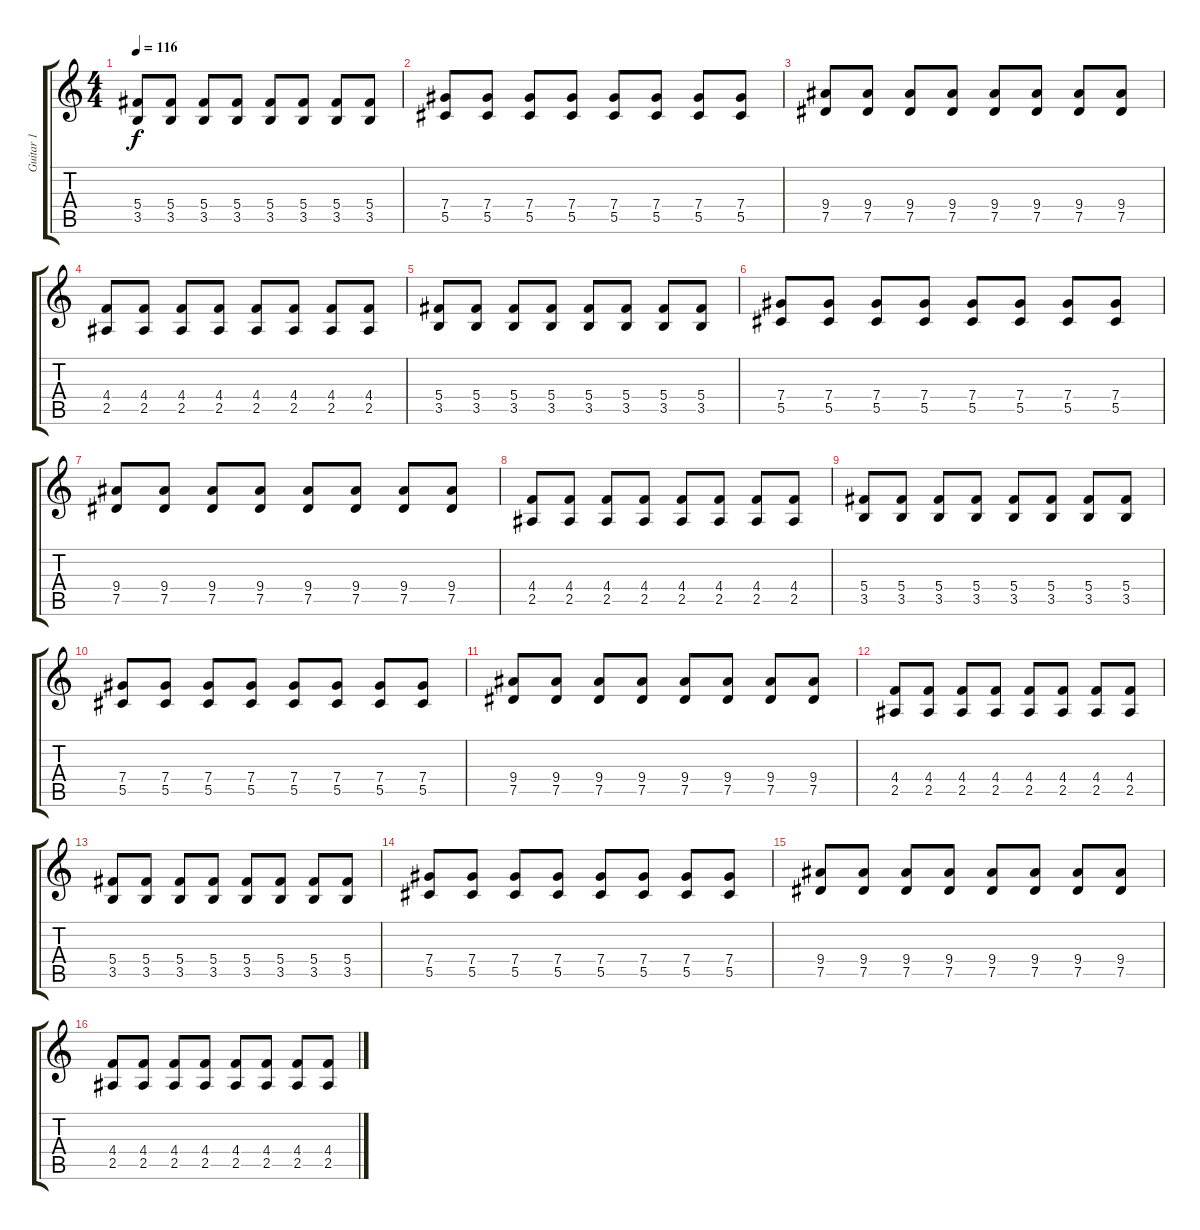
\track ("Guitar 1" "Guitar 1") {instrument distortionguitar}
\staff {score tabs}
\tuning (Eb4 Bb3 Gb3 Db3 Ab2 Eb2) {hide}
\ts (4 4)
\tempo 116
\clef g2
\ks c
(5.4 3.5).8{dy f balance 16} (5.4 3.5).8 (5.4 3.5).8 (5.4 3.5).8 (5.4 3.5).8 (5.4 3.5).8 (5.4 3.5).8 (5.4 3.5).8 |
(7.4 5.5).8 (7.4 5.5).8 (7.4 5.5).8 (7.4 5.5).8 (7.4 5.5).8 (7.4 5.5).8 (7.4 5.5).8 (7.4 5.5).8 |
(9.4 7.5).8 (9.4 7.5).8 (9.4 7.5).8 (9.4 7.5).8 (9.4 7.5).8 (9.4 7.5).8 (9.4 7.5).8 (9.4 7.5).8 |
(4.4 2.5).8 (4.4 2.5).8 (4.4 2.5).8 (4.4 2.5).8 (4.4 2.5).8 (4.4 2.5).8 (4.4 2.5).8 (4.4 2.5).8 |
(5.4 3.5).8{balance 16} (5.4 3.5).8 (5.4 3.5).8 (5.4 3.5).8 (5.4 3.5).8 (5.4 3.5).8 (5.4 3.5).8 (5.4 3.5).8 |
(7.4 5.5).8 (7.4 5.5).8 (7.4 5.5).8 (7.4 5.5).8 (7.4 5.5).8 (7.4 5.5).8 (7.4 5.5).8 (7.4 5.5).8 |
(9.4 7.5).8 (9.4 7.5).8 (9.4 7.5).8 (9.4 7.5).8 (9.4 7.5).8 (9.4 7.5).8 (9.4 7.5).8 (9.4 7.5).8 |
(4.4 2.5).8 (4.4 2.5).8 (4.4 2.5).8 (4.4 2.5).8 (4.4 2.5).8 (4.4 2.5).8 (4.4 2.5).8 (4.4 2.5).8 |
(5.4 3.5).8{balance 16} (5.4 3.5).8 (5.4 3.5).8 (5.4 3.5).8 (5.4 3.5).8 (5.4 3.5).8 (5.4 3.5).8 (5.4 3.5).8 |
(7.4 5.5).8 (7.4 5.5).8 (7.4 5.5).8 (7.4 5.5).8 (7.4 5.5).8 (7.4 5.5).8 (7.4 5.5).8 (7.4 5.5).8 |
(9.4 7.5).8 (9.4 7.5).8 (9.4 7.5).8 (9.4 7.5).8 (9.4 7.5).8 (9.4 7.5).8 (9.4 7.5).8 (9.4 7.5).8 |
(4.4 2.5).8 (4.4 2.5).8 (4.4 2.5).8 (4.4 2.5).8 (4.4 2.5).8 (4.4 2.5).8 (4.4 2.5).8 (4.4 2.5).8 |
(5.4 3.5).8{balance 16} (5.4 3.5).8 (5.4 3.5).8 (5.4 3.5).8 (5.4 3.5).8 (5.4 3.5).8 (5.4 3.5).8 (5.4 3.5).8 |
(7.4 5.5).8 (7.4 5.5).8 (7.4 5.5).8 (7.4 5.5).8 (7.4 5.5).8 (7.4 5.5).8 (7.4 5.5).8 (7.4 5.5).8 |
(9.4 7.5).8 (9.4 7.5).8 (9.4 7.5).8 (9.4 7.5).8 (9.4 7.5).8 (9.4 7.5).8 (9.4 7.5).8 (9.4 7.5).8 |
(4.4 2.5).8 (4.4 2.5).8 (4.4 2.5).8 (4.4 2.5).8 (4.4 2.5).8 (4.4 2.5).8 (4.4 2.5).8 (4.4 2.5).8
